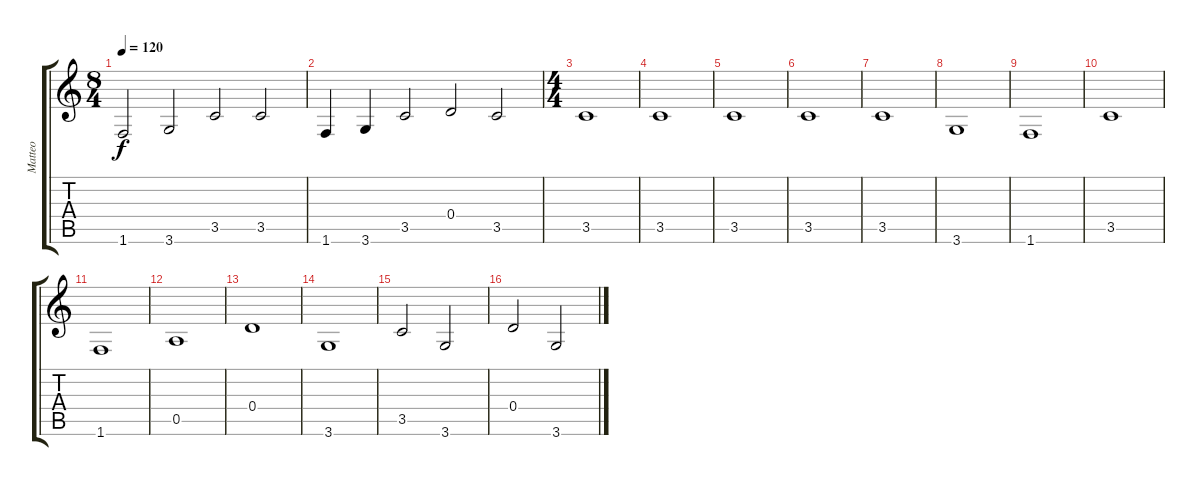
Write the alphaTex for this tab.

\track ("Matteo" "Matteo") {instrument fretlessbass}
\staff {score tabs}
\tuning (E4 B3 G3 D3 A2 E2) {hide}
\ts (8 4)
\tempo 120
\clef g2
\ks c
1.6.2{dy f instrument fretlessbass} 3.6.2 3.5.2 3.5.2 |
1.6.4 3.6.4 3.5.2 0.4.2 3.5.2 |
\ts (4 4)
3.5.1 |
3.5.1 |
3.5.1 |
3.5.1 |
3.5.1 |
3.6.1 |
1.6.1 |
3.5.1 |
1.6.1 |
0.5.1 |
0.4.1 |
3.6.1 |
3.5.2 3.6.2 |
0.4.2 3.6.2
